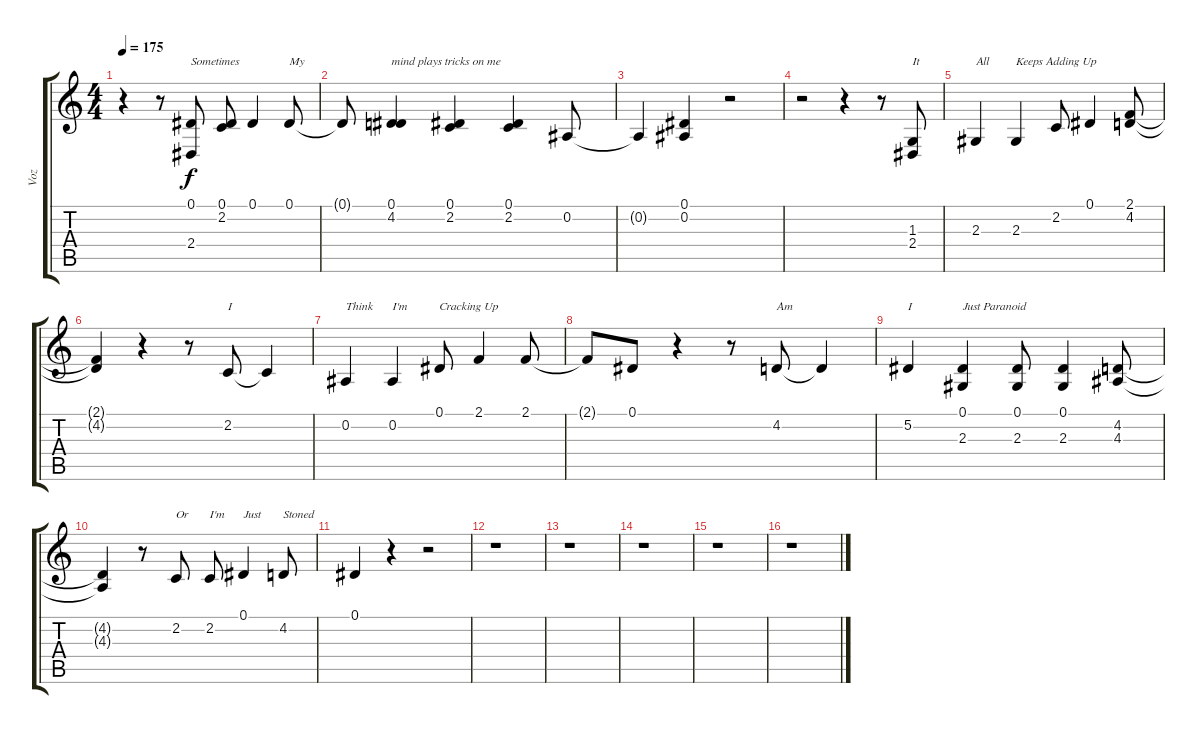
\track ("Voz" "Voz") {instrument tenorsax}
\staff {score tabs}
\tuning (Eb4 Bb3 Gb3 Db3 Ab2 Eb2) {hide}
\ts (4 4)
\tempo 175
\clef g2
\ks c
r.4{dy f} r.8 (0.1 2.4).8{txt "Sometimes"} (0.1 2.2).8 0.1.4 0.1.8{txt "My"} |
0.1{t}.8 (0.1 4.2).4{txt "mind plays tricks on me "} (0.1 2.2).4 (0.1 2.2).4 0.2.8 |
0.2{t}.4 (0.1 0.2).4 r.2 |
r.2 r.4 r.8 (1.3 2.4).8{txt "It"} |
2.3.4{txt "All"} 2.3.4{txt "Keeps Adding Up"} 2.2.8 0.1.4 (2.1 4.2).8 |
(2.1{t} 4.2{t}).4 r.4 r.8 2.2.8{txt "I"} 2.2{t}.4 |
0.2.4{txt "Think"} 0.2.4{txt "I'm"} 0.1.8{txt "Cracking Up"} 2.1.4 2.1.8 |
2.1{t}.8 0.1.8 r.4 r.8 4.2.8{txt "Am"} 4.2{t}.4 |
5.2.4{txt "I"} (0.1 2.3).4{txt "Just Paranoid"} (0.1 2.3).8 (0.1 2.3).4 (4.2 4.3).8 |
(4.2{t} 4.3{t}).4 r.8 2.2.8{txt "Or"} 2.2.8{txt "I'm"} 0.1.4{txt "Just"} 4.2.8{txt "Stoned"} |
0.1.4 r.4 r.2 |
r.1 |
r.1 |
r.1 |
r.1 |
r.1
